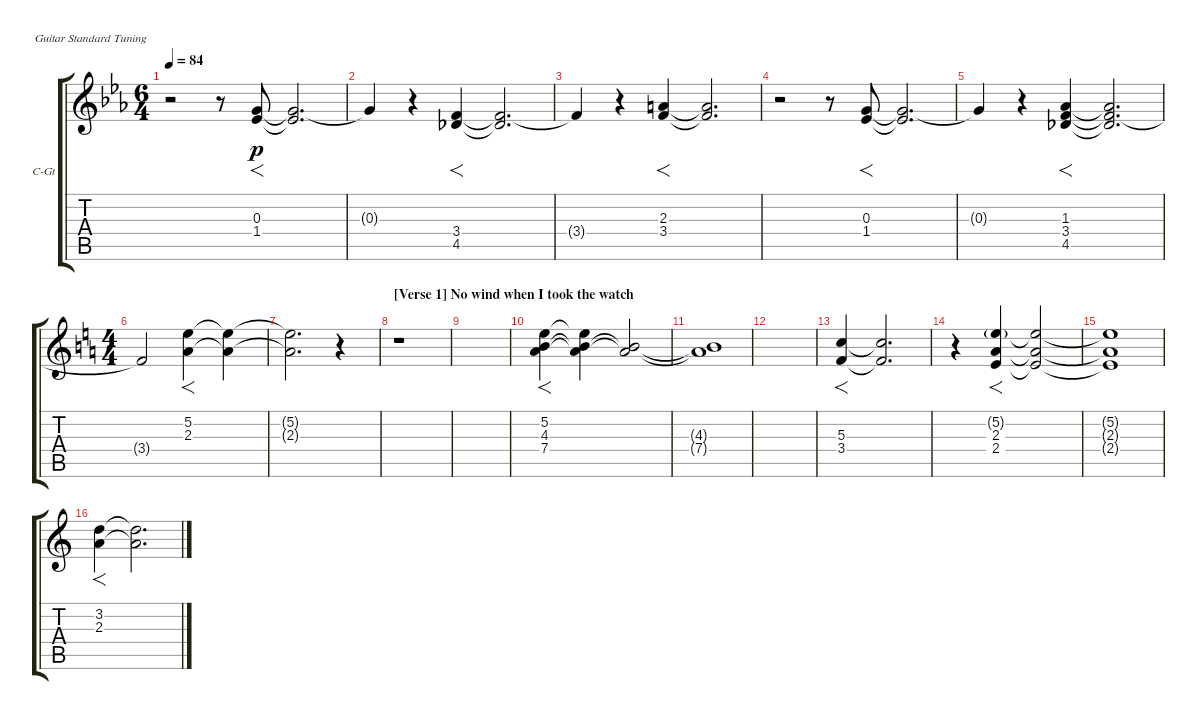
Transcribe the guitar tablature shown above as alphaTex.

\defaultSystemsLayout 4
\bracketExtendMode groupsimilarinstruments
\firstSystemTrackNameOrientation horizontal
\otherSystemsTrackNameOrientation horizontal
\track ("Clean Electric" "C-Gt") {instrument electricguitarclean}
\staff {score tabs}
\tuning (E4 B3 G3 D3 A2 E2)
\ts (6 4)
\tempo 84
\clef g2
\ks cminor
r.2{dy p instrument electricguitarclean} r.8 (0.3 1.4).8{f} (0.3{t} 1.4{t}).2{d} |
0.3{t}.4 r.4 (3.4 4.5).4{f} (3.4{t} 4.5{t}).2{d} |
3.4{t}.4 r.4 (2.3 3.4).4{f} (2.3{t} 3.4{t}).2{d} |
r.2 r.8 (0.3 1.4).8{f} (0.3{t} 1.4{t}).2{d} |
0.3{t}.4 r.4 (3.4 4.5 1.3).4{f} (3.4{t} 4.5{t} 1.3{t}).2{d} |
\ts (4 4)
\ks aminor
3.4{t}.2 (5.2 2.3).4{f} (5.2{t} 2.3{t}).4 |
(5.2{t} 2.3{t}).2{d} r.4 |
\section ("" "[Verse 1] No wind when I took the watch ")
r.1 |
|
(5.2 4.3 7.4).4{f} (5.2{t} 4.3{t} 7.4{t}).4 (4.3{t} 7.4{t}).2 |
(4.3{t} 7.4{t}).1 |
|
(5.3 3.4).4{f} (5.3{t} 3.4{t}).2{d} |
r.4 (2.3 2.4 5.2{g}).4{f} (2.3{t} 2.4{t} 5.2{t}).2 |
(2.3{t} 2.4{t} 5.2{t}).1 |
(3.2 2.3).4{f} (3.2{t} 2.3{t}).2{d}
